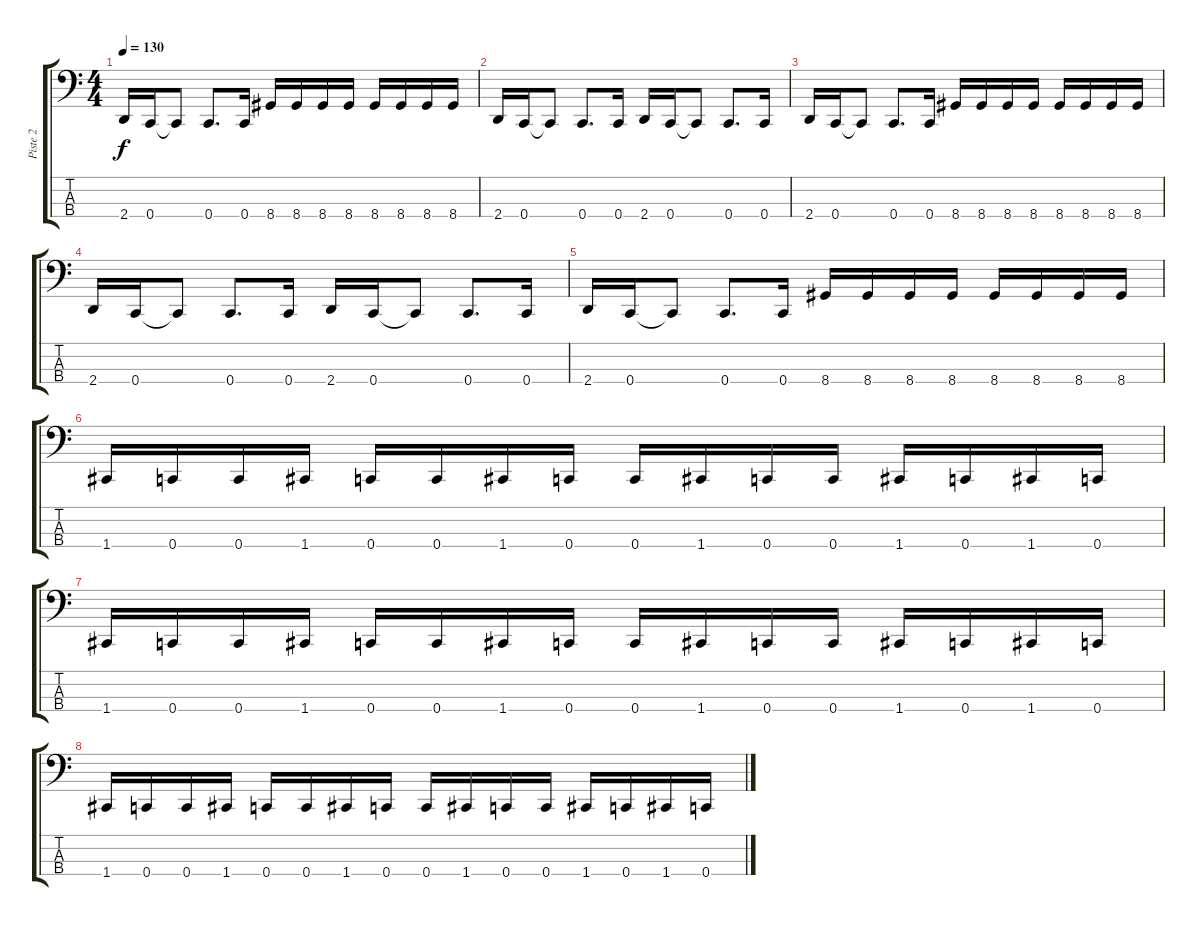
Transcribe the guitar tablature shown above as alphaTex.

\track ("Piste 2" "Piste 2") {instrument slapbass1}
\staff {score tabs}
\tuning (F2 C2 G1 C1) {hide}
\ts (4 4)
\tempo 130
\clef f4
\ks c
2.4.16{dy f} 0.4.16 0.4{t}.8 0.4.8{d} 0.4.16 8.4.16 8.4.16 8.4.16 8.4.16 8.4.16 8.4.16 8.4.16 8.4.16 |
2.4.16 0.4.16 0.4{t}.8 0.4.8{d} 0.4.16 2.4.16 0.4.16 0.4{t}.8 0.4.8{d} 0.4.16 |
2.4.16 0.4.16 0.4{t}.8 0.4.8{d} 0.4.16 8.4.16 8.4.16 8.4.16 8.4.16 8.4.16 8.4.16 8.4.16 8.4.16 |
2.4.16 0.4.16 0.4{t}.8 0.4.8{d} 0.4.16 2.4.16 0.4.16 0.4{t}.8 0.4.8{d} 0.4.16 |
2.4.16 0.4.16 0.4{t}.8 0.4.8{d} 0.4.16 8.4.16 8.4.16 8.4.16 8.4.16 8.4.16 8.4.16 8.4.16 8.4.16 |
1.4.16 0.4.16 0.4.16 1.4.16 0.4.16 0.4.16 1.4.16 0.4.16 0.4.16 1.4.16 0.4.16 0.4.16 1.4.16 0.4.16 1.4.16 0.4.16 |
1.4.16 0.4.16 0.4.16 1.4.16 0.4.16 0.4.16 1.4.16 0.4.16 0.4.16 1.4.16 0.4.16 0.4.16 1.4.16 0.4.16 1.4.16 0.4.16 |
1.4.16 0.4.16 0.4.16 1.4.16 0.4.16 0.4.16 1.4.16 0.4.16 0.4.16 1.4.16 0.4.16 0.4.16 1.4.16 0.4.16 1.4.16 0.4.16
